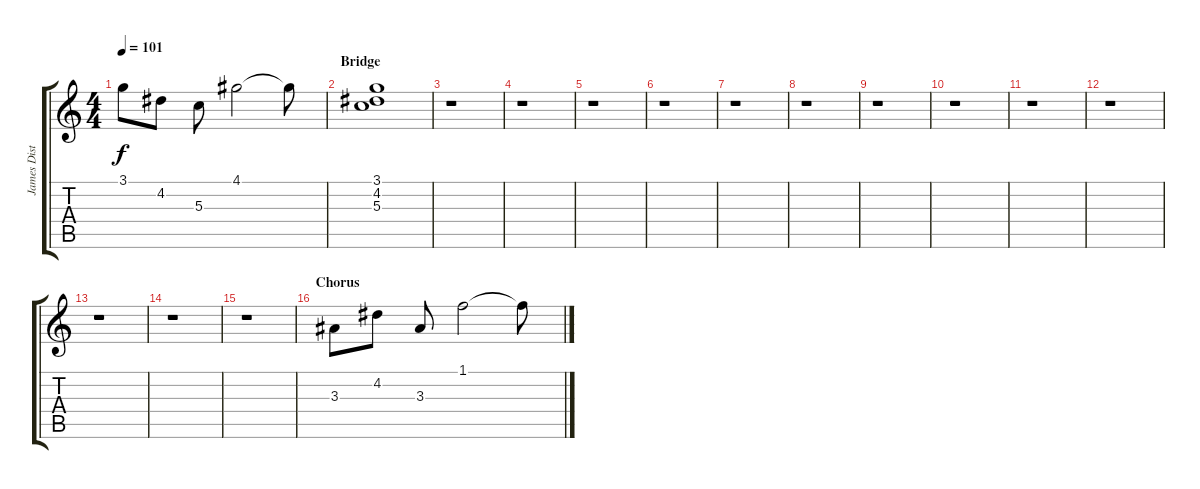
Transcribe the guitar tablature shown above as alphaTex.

\track ("James Distortion 1" "James Dist") {instrument distortionguitar}
\staff {score tabs}
\tuning (E4 B3 G3 D3 A2 E2) {hide}
\ts (4 4)
\tempo 101
\clef g2
\ks c
3.1{t}.8{dy f} 4.2.8 5.3.8 4.1.2 4.1{t}.8 |
\section ("" "Bridge")
(3.1 4.2 5.3).1 |
r.1 |
r.1 |
r.1 |
r.1 |
r.1 |
r.1 |
r.1 |
r.1 |
r.1 |
r.1 |
r.1 |
r.1 |
r.1 |
\section ("" "Chorus")
3.3.8 4.2.8 3.3.8 1.1.2 1.1{t}.8
